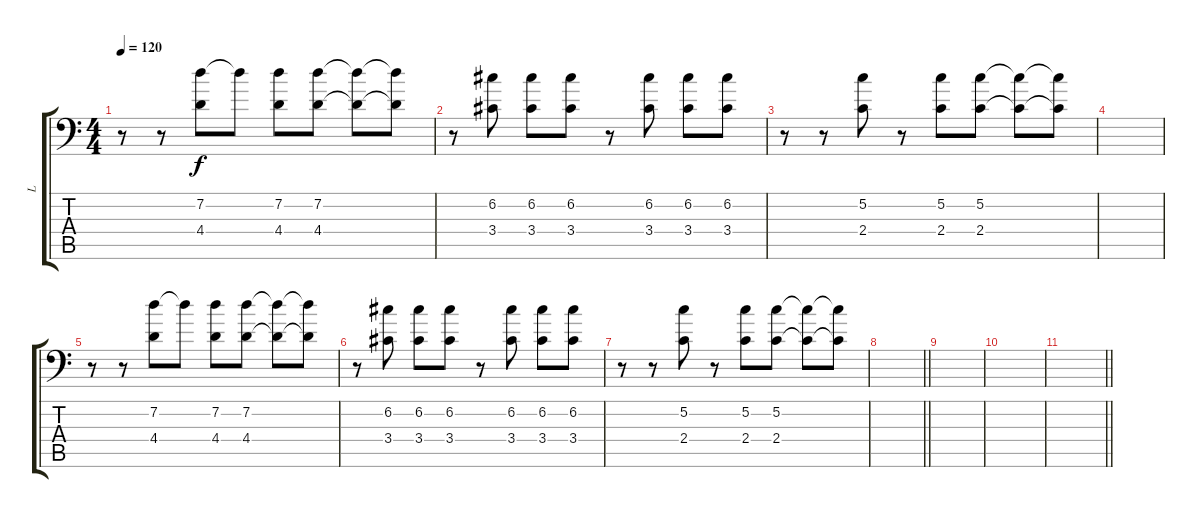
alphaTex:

\track ("L" "L") {instrument distortionguitar}
\staff {score tabs}
\tuning (C4 G3 Eb3 Bb2 F2 Bb1) {hide}
\ts (4 4)
\tempo 120
\clef f4
\ks c
r.8{dy f} r.8 (7.2 4.4).8 7.2{t}.8 (7.2 4.4).8 (7.2 4.4).8 (7.2{t} 4.4{t}).8 (7.2{t} 4.4{t}).8 |
r.8 (6.2 3.4).8 (6.2 3.4).8 (6.2 3.4).8 r.8 (6.2 3.4).8 (6.2 3.4).8 (6.2 3.4).8 |
r.8 r.8 (5.2 2.4).8 r.8 (5.2 2.4).8 (5.2 2.4).8 (5.2{t} 2.4{t}).8 (5.2{t} 2.4{t}).8 |
|
r.8 r.8 (7.2 4.4).8 7.2{t}.8 (7.2 4.4).8 (7.2 4.4).8 (7.2{t} 4.4{t}).8 (7.2{t} 4.4{t}).8 |
r.8 (6.2 3.4).8 (6.2 3.4).8 (6.2 3.4).8 r.8 (6.2 3.4).8 (6.2 3.4).8 (6.2 3.4).8 |
r.8 r.8 (5.2 2.4).8 r.8 (5.2 2.4).8 (5.2 2.4).8 (5.2{t} 2.4{t}).8 (5.2{t} 2.4{t}).8 |
\barLineRight lightlight
|
|
|
\barLineRight lightlight
